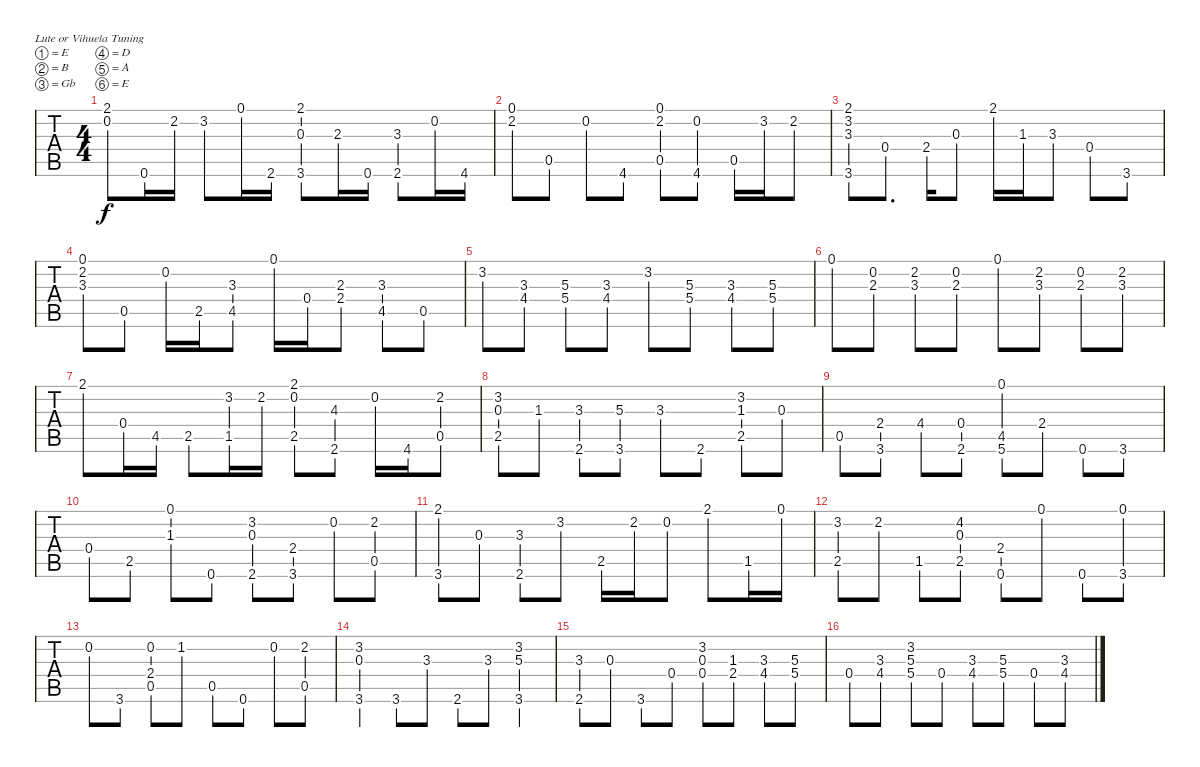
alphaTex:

\bracketExtendMode groupsimilarinstruments
\singleTrackTrackNamePolicy hidden
\multiTrackTrackNamePolicy hidden
\firstSystemTrackNameOrientation horizontal
\otherSystemsTrackNameOrientation horizontal
\track ("Guitar Standard" "Guitar Sta") {instrument acousticguitarsteel}
\staff {tabs}
\tuning (E4 B3 Gb3 D3 A2 E2)
\ts (4 4)
\tempo (120 hide)
\clef g2
\ks c
(2.1 0.2).8{dy f} 0.6.16 2.2.16 3.2.8 0.1.16 2.6.16 (2.1 0.3 3.6).8 2.3.16 0.6.16 (3.3 2.6).8 0.2.16 4.6.16 |
(0.1 2.2).8 0.5.8 0.2.8 4.6.8 (0.1 2.2 0.5).8 (0.2 4.6).8 0.5.16 3.2.16 2.2.8 |
(2.1 3.2 3.3 3.6).8 0.4.8{d} 2.4.16 0.3.8 2.1.16 1.3.16 3.3.8 0.4.8 3.6.8 |
(0.1 2.2 3.3).8 0.5.8 0.2.16 2.5.16 (3.3 4.5).8 0.1.16 0.4.16 (2.3 2.4).8 (3.3 4.5).8 0.5.8 |
3.2.8 (3.3 4.4).8 (5.3 5.4).8 (3.3 4.4).8 3.2.8 (5.3 5.4).8 (3.3 4.4).8 (5.3 5.4).8 |
0.1.8 (0.2 2.3).8 (2.2 3.3).8 (0.2 2.3).8 0.1.8 (2.2 3.3).8 (0.2 2.3).8 (2.2 3.3).8 |
2.1.8 0.4.16 4.5.16 2.5.8 (3.2 1.5).16 2.2.16 (2.1 0.2 2.5).8 (4.3 2.6).8 0.2.16 4.6.16 (2.2 0.5).8 |
(3.2 0.3 2.5).8 1.3.8 (3.3 2.6).8 (5.3 3.6).8 3.3.8 2.6.8 (3.2 1.3 2.5).8 0.3.8 |
0.5.8 (2.4 3.6).8 4.4.8 (0.4 2.6).8 (0.1 4.5 5.6).8 2.4.8 0.6.8 3.6.8 |
0.4.8 2.5.8 (0.1 1.3).8 0.6.8 (3.2 0.3 2.6).8 (2.4 3.6).8 0.2.8 (2.2 0.5).8 |
(2.1 3.6).8 0.3.8 (3.3 2.6).8 3.2.8 2.5.16 2.2.16 0.2.8 2.1.8 1.5.16 0.1.16 |
(3.2 2.5).8 2.2.8 1.5.8 (4.2 0.3 2.5).8 (2.4 0.6).8 0.1.8 0.6.8 (0.1 3.6).8 |
0.2.8 3.6.8 (0.2 2.4 0.5).8 1.2.8 0.5.8 0.6.8 0.2.8 (2.2 0.5).8 |
(3.2 0.3 3.6).4 3.6.8 3.3.8 2.6.8 3.3.8 (3.2 5.3 3.6).4 |
(3.3 2.6).8 0.3.8 3.6.8 0.4.8 (3.2 0.3 0.4).8 (1.3 2.4).8 (3.3 4.4).8 (5.3 5.4).8 |
0.4.8 (3.3 4.4).8 (3.2 5.3 5.4).8 0.4.8 (3.3 4.4).8 (5.3 5.4).8 0.4.8 (3.3 4.4).8
